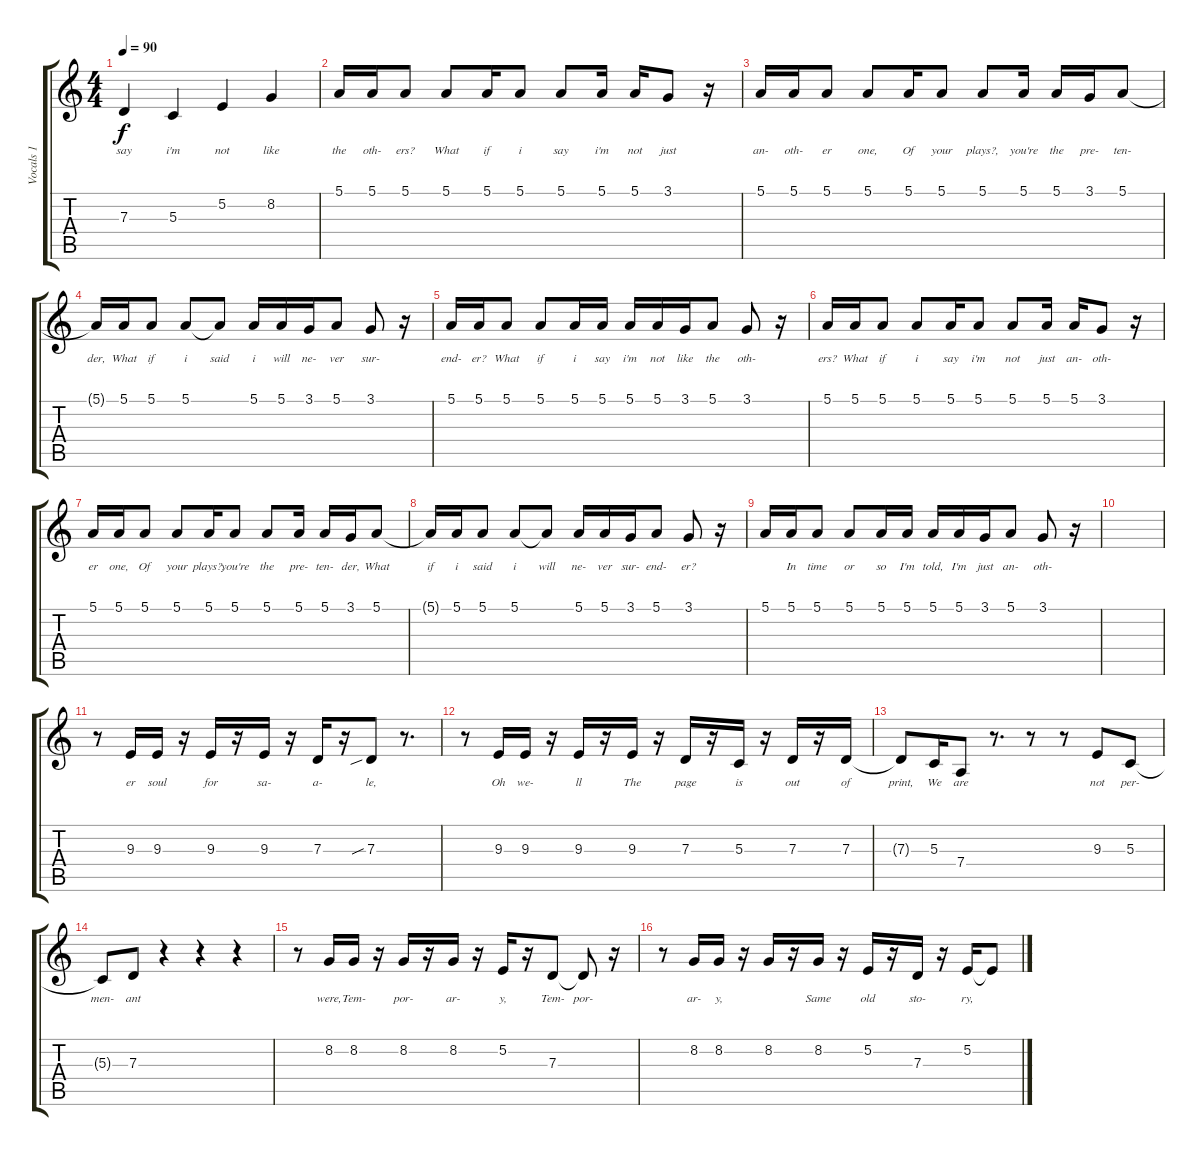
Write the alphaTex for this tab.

\track ("Vocals 1" "Vocals 1") {instrument flute}
\staff {score tabs}
\tuning (E4 B3 G3 D3 A2 E2) {hide}
\ts (4 4)
\tempo 90
\clef g2
\ks c
7.3.4{lyrics (0 "say") lyrics (1 "") lyrics (2 "") lyrics (3 "") lyrics (4 "") dy f} 5.3.4{lyrics (0 "i'm") lyrics (1 "") lyrics (2 "") lyrics (3 "") lyrics (4 "")} 5.2.4{lyrics (0 "not") lyrics (1 "") lyrics (2 "") lyrics (3 "") lyrics (4 "")} 8.2.4{lyrics (0 "like") lyrics (1 "") lyrics (2 "") lyrics (3 "") lyrics (4 "")} |
5.1.16{lyrics (0 "the") lyrics (1 "") lyrics (2 "") lyrics (3 "") lyrics (4 "")} 5.1.16{lyrics (0 "oth-") lyrics (1 "") lyrics (2 "") lyrics (3 "") lyrics (4 "")} 5.1.8{lyrics (0 "ers?") lyrics (1 "") lyrics (2 "") lyrics (3 "") lyrics (4 "")} 5.1.8{lyrics (0 "What") lyrics (1 "") lyrics (2 "") lyrics (3 "") lyrics (4 "")} 5.1.16{lyrics (0 "if") lyrics (1 "") lyrics (2 "") lyrics (3 "") lyrics (4 "")} 5.1.8{lyrics (0 "i") lyrics (1 "") lyrics (2 "") lyrics (3 "") lyrics (4 "")} 5.1.8{lyrics (0 "say") lyrics (1 "") lyrics (2 "") lyrics (3 "") lyrics (4 "")} 5.1.16{lyrics (0 "i'm") lyrics (1 "") lyrics (2 "") lyrics (3 "") lyrics (4 "")} 5.1.16{lyrics (0 "not") lyrics (1 "") lyrics (2 "") lyrics (3 "") lyrics (4 "")} 3.1.8{lyrics (0 "just") lyrics (1 "") lyrics (2 "") lyrics (3 "") lyrics (4 "")} r.16 |
5.1.16{lyrics (0 "an-") lyrics (1 "") lyrics (2 "") lyrics (3 "") lyrics (4 "")} 5.1.16{lyrics (0 "oth-") lyrics (1 "") lyrics (2 "") lyrics (3 "") lyrics (4 "")} 5.1.8{lyrics (0 "er") lyrics (1 "") lyrics (2 "") lyrics (3 "") lyrics (4 "")} 5.1.8{lyrics (0 "one,") lyrics (1 "") lyrics (2 "") lyrics (3 "") lyrics (4 "")} 5.1.16{lyrics (0 "Of") lyrics (1 "") lyrics (2 "") lyrics (3 "") lyrics (4 "")} 5.1.8{lyrics (0 "your") lyrics (1 "") lyrics (2 "") lyrics (3 "") lyrics (4 "")} 5.1.8{lyrics (0 "plays?,") lyrics (1 "") lyrics (2 "") lyrics (3 "") lyrics (4 "")} 5.1.16{lyrics (0 "you're") lyrics (1 "") lyrics (2 "") lyrics (3 "") lyrics (4 "")} 5.1.16{lyrics (0 "the") lyrics (1 "") lyrics (2 "") lyrics (3 "") lyrics (4 "")} 3.1.16{lyrics (0 "pre-") lyrics (1 "") lyrics (2 "") lyrics (3 "") lyrics (4 "")} 5.1.8{lyrics (0 "ten-") lyrics (1 "") lyrics (2 "") lyrics (3 "") lyrics (4 "")} |
5.1{t}.16{lyrics (0 "der,") lyrics (1 "") lyrics (2 "") lyrics (3 "") lyrics (4 "")} 5.1.16{lyrics (0 "What") lyrics (1 "") lyrics (2 "") lyrics (3 "") lyrics (4 "")} 5.1.8{lyrics (0 "if") lyrics (1 "") lyrics (2 "") lyrics (3 "") lyrics (4 "")} 5.1.8{lyrics (0 "i") lyrics (1 "") lyrics (2 "") lyrics (3 "") lyrics (4 "")} 5.1{t}.8{lyrics (0 "said") lyrics (1 "") lyrics (2 "") lyrics (3 "") lyrics (4 "")} 5.1.16{lyrics (0 "i") lyrics (1 "") lyrics (2 "") lyrics (3 "") lyrics (4 "")} 5.1.16{lyrics (0 "will") lyrics (1 "") lyrics (2 "") lyrics (3 "") lyrics (4 "")} 3.1.16{lyrics (0 "ne-") lyrics (1 "") lyrics (2 "") lyrics (3 "") lyrics (4 "")} 5.1.8{lyrics (0 "ver") lyrics (1 "") lyrics (2 "") lyrics (3 "") lyrics (4 "")} 3.1.8{lyrics (0 "sur-") lyrics (1 "") lyrics (2 "") lyrics (3 "") lyrics (4 "")} r.16 |
5.1.16{lyrics (0 "end-") lyrics (1 "") lyrics (2 "") lyrics (3 "") lyrics (4 "")} 5.1.16{lyrics (0 "er?") lyrics (1 "") lyrics (2 "") lyrics (3 "") lyrics (4 "")} 5.1.8{lyrics (0 "What") lyrics (1 "") lyrics (2 "") lyrics (3 "") lyrics (4 "")} 5.1.8{lyrics (0 "if") lyrics (1 "") lyrics (2 "") lyrics (3 "") lyrics (4 "")} 5.1.16{lyrics (0 "i") lyrics (1 "") lyrics (2 "") lyrics (3 "") lyrics (4 "")} 5.1.16{lyrics (0 "say") lyrics (1 "") lyrics (2 "") lyrics (3 "") lyrics (4 "")} 5.1.16{lyrics (0 "i'm") lyrics (1 "") lyrics (2 "") lyrics (3 "") lyrics (4 "")} 5.1.16{lyrics (0 "not") lyrics (1 "") lyrics (2 "") lyrics (3 "") lyrics (4 "")} 3.1.16{lyrics (0 "like") lyrics (1 "") lyrics (2 "") lyrics (3 "") lyrics (4 "")} 5.1.8{lyrics (0 "the") lyrics (1 "") lyrics (2 "") lyrics (3 "") lyrics (4 "")} 3.1.8{lyrics (0 "oth-") lyrics (1 "") lyrics (2 "") lyrics (3 "") lyrics (4 "")} r.16 |
5.1.16{lyrics (0 "ers?") lyrics (1 "") lyrics (2 "") lyrics (3 "") lyrics (4 "")} 5.1.16{lyrics (0 "What") lyrics (1 "") lyrics (2 "") lyrics (3 "") lyrics (4 "")} 5.1.8{lyrics (0 "if") lyrics (1 "") lyrics (2 "") lyrics (3 "") lyrics (4 "")} 5.1.8{lyrics (0 "i") lyrics (1 "") lyrics (2 "") lyrics (3 "") lyrics (4 "")} 5.1.16{lyrics (0 "say") lyrics (1 "") lyrics (2 "") lyrics (3 "") lyrics (4 "")} 5.1.8{lyrics (0 "i'm") lyrics (1 "") lyrics (2 "") lyrics (3 "") lyrics (4 "")} 5.1.8{lyrics (0 "not") lyrics (1 "") lyrics (2 "") lyrics (3 "") lyrics (4 "")} 5.1.16{lyrics (0 "just") lyrics (1 "") lyrics (2 "") lyrics (3 "") lyrics (4 "")} 5.1.16{lyrics (0 "an-") lyrics (1 "") lyrics (2 "") lyrics (3 "") lyrics (4 "")} 3.1.8{lyrics (0 "oth-") lyrics (1 "") lyrics (2 "") lyrics (3 "") lyrics (4 "")} r.16 |
5.1.16{lyrics (0 "er") lyrics (1 "") lyrics (2 "") lyrics (3 "") lyrics (4 "")} 5.1.16{lyrics (0 "one,") lyrics (1 "") lyrics (2 "") lyrics (3 "") lyrics (4 "")} 5.1.8{lyrics (0 "Of") lyrics (1 "") lyrics (2 "") lyrics (3 "") lyrics (4 "")} 5.1.8{lyrics (0 "your") lyrics (1 "") lyrics (2 "") lyrics (3 "") lyrics (4 "")} 5.1.16{lyrics (0 "plays?,") lyrics (1 "") lyrics (2 "") lyrics (3 "") lyrics (4 "")} 5.1.8{lyrics (0 "you're") lyrics (1 "") lyrics (2 "") lyrics (3 "") lyrics (4 "")} 5.1.8{lyrics (0 "the") lyrics (1 "") lyrics (2 "") lyrics (3 "") lyrics (4 "")} 5.1.16{lyrics (0 "pre-") lyrics (1 "") lyrics (2 "") lyrics (3 "") lyrics (4 "")} 5.1.16{lyrics (0 "ten-") lyrics (1 "") lyrics (2 "") lyrics (3 "") lyrics (4 "")} 3.1.16{lyrics (0 "der,") lyrics (1 "") lyrics (2 "") lyrics (3 "") lyrics (4 "")} 5.1.8{lyrics (0 "What") lyrics (1 "") lyrics (2 "") lyrics (3 "") lyrics (4 "")} |
5.1{t}.16{lyrics (0 "if") lyrics (1 "") lyrics (2 "") lyrics (3 "") lyrics (4 "")} 5.1.16{lyrics (0 "i") lyrics (1 "") lyrics (2 "") lyrics (3 "") lyrics (4 "")} 5.1.8{lyrics (0 "said") lyrics (1 "") lyrics (2 "") lyrics (3 "") lyrics (4 "")} 5.1.8{lyrics (0 "i") lyrics (1 "") lyrics (2 "") lyrics (3 "") lyrics (4 "")} 5.1{t}.8{lyrics (0 "will") lyrics (1 "") lyrics (2 "") lyrics (3 "") lyrics (4 "")} 5.1.16{lyrics (0 "ne-") lyrics (1 "") lyrics (2 "") lyrics (3 "") lyrics (4 "")} 5.1.16{lyrics (0 "ver") lyrics (1 "") lyrics (2 "") lyrics (3 "") lyrics (4 "")} 3.1.16{lyrics (0 "sur-") lyrics (1 "") lyrics (2 "") lyrics (3 "") lyrics (4 "")} 5.1.8{lyrics (0 "end-") lyrics (1 "") lyrics (2 "") lyrics (3 "") lyrics (4 "")} 3.1.8{lyrics (0 "er?") lyrics (1 "") lyrics (2 "") lyrics (3 "") lyrics (4 "")} r.16 |
5.1.16{lyrics (0 "") lyrics (1 "") lyrics (2 "") lyrics (3 "") lyrics (4 "")} 5.1.16{lyrics (0 "In") lyrics (1 "") lyrics (2 "") lyrics (3 "") lyrics (4 "")} 5.1.8{lyrics (0 "time") lyrics (1 "") lyrics (2 "") lyrics (3 "") lyrics (4 "")} 5.1.8{lyrics (0 "or") lyrics (1 "") lyrics (2 "") lyrics (3 "") lyrics (4 "")} 5.1.16{lyrics (0 "so") lyrics (1 "") lyrics (2 "") lyrics (3 "") lyrics (4 "")} 5.1.16{lyrics (0 "I'm") lyrics (1 "") lyrics (2 "") lyrics (3 "") lyrics (4 "")} 5.1.16{lyrics (0 "told,") lyrics (1 "") lyrics (2 "") lyrics (3 "") lyrics (4 "")} 5.1.16{lyrics (0 "I'm") lyrics (1 "") lyrics (2 "") lyrics (3 "") lyrics (4 "")} 3.1.16{lyrics (0 "just") lyrics (1 "") lyrics (2 "") lyrics (3 "") lyrics (4 "")} 5.1.8{lyrics (0 "an-") lyrics (1 "") lyrics (2 "") lyrics (3 "") lyrics (4 "")} 3.1.8{lyrics (0 "oth-") lyrics (1 "") lyrics (2 "") lyrics (3 "") lyrics (4 "")} r.16 |
|
r.8 9.3.16{lyrics (0 "er") lyrics (1 "") lyrics (2 "") lyrics (3 "") lyrics (4 "")} 9.3.16{lyrics (0 "soul") lyrics (1 "") lyrics (2 "") lyrics (3 "") lyrics (4 "")} r.16 9.3.16{lyrics (0 "for") lyrics (1 "") lyrics (2 "") lyrics (3 "") lyrics (4 "")} r.16 9.3.16{lyrics (0 "sa-") lyrics (1 "") lyrics (2 "") lyrics (3 "") lyrics (4 "")} r.16 7.3.16{lyrics (0 "a-") lyrics (1 "") lyrics (2 "") lyrics (3 "") lyrics (4 "")} r.16 7.3{sib}.8{lyrics (0 "le,") lyrics (1 "") lyrics (2 "") lyrics (3 "") lyrics (4 "")} r.8{d} |
r.8 9.3.16{lyrics (0 "Oh") lyrics (1 "") lyrics (2 "") lyrics (3 "") lyrics (4 "")} 9.3.16{lyrics (0 "we-") lyrics (1 "") lyrics (2 "") lyrics (3 "") lyrics (4 "")} r.16 9.3.16{lyrics (0 "ll") lyrics (1 "") lyrics (2 "") lyrics (3 "") lyrics (4 "")} r.16 9.3.16{lyrics (0 "The") lyrics (1 "") lyrics (2 "") lyrics (3 "") lyrics (4 "")} r.16 7.3.16{lyrics (0 "page") lyrics (1 "") lyrics (2 "") lyrics (3 "") lyrics (4 "")} r.16 5.3.16{lyrics (0 "is") lyrics (1 "") lyrics (2 "") lyrics (3 "") lyrics (4 "")} r.16 7.3.16{lyrics (0 "out") lyrics (1 "") lyrics (2 "") lyrics (3 "") lyrics (4 "")} r.16 7.3.16{lyrics (0 "of") lyrics (1 "") lyrics (2 "") lyrics (3 "") lyrics (4 "")} |
7.3{t}.8{lyrics (0 "print,") lyrics (1 "") lyrics (2 "") lyrics (3 "") lyrics (4 "")} 5.3.16{lyrics (0 "We") lyrics (1 "") lyrics (2 "") lyrics (3 "") lyrics (4 "")} 7.4.8{lyrics (0 "are") lyrics (1 "") lyrics (2 "") lyrics (3 "") lyrics (4 "")} r.8{d} r.8 r.8 9.3.8{lyrics (0 "not") lyrics (1 "") lyrics (2 "") lyrics (3 "") lyrics (4 "")} 5.3.8{lyrics (0 "per-") lyrics (1 "") lyrics (2 "") lyrics (3 "") lyrics (4 "")} |
5.3{t}.8{lyrics (0 "men-") lyrics (1 "") lyrics (2 "") lyrics (3 "") lyrics (4 "")} 7.3.8{lyrics (0 "ant") lyrics (1 "") lyrics (2 "") lyrics (3 "") lyrics (4 "")} r.4 r.4 r.4 |
r.8 8.2.16{lyrics (0 "were,") lyrics (1 "") lyrics (2 "") lyrics (3 "") lyrics (4 "")} 8.2.16{lyrics (0 "Tem-") lyrics (1 "") lyrics (2 "") lyrics (3 "") lyrics (4 "")} r.16 8.2.16{lyrics (0 "por-") lyrics (1 "") lyrics (2 "") lyrics (3 "") lyrics (4 "")} r.16 8.2.16{lyrics (0 "ar-") lyrics (1 "") lyrics (2 "") lyrics (3 "") lyrics (4 "")} r.16 5.2.16{lyrics (0 "y,") lyrics (1 "") lyrics (2 "") lyrics (3 "") lyrics (4 "")} r.16 7.3.8{lyrics (0 "Tem-") lyrics (1 "") lyrics (2 "") lyrics (3 "") lyrics (4 "")} 7.3{t}.8{lyrics (0 "por-") lyrics (1 "") lyrics (2 "") lyrics (3 "") lyrics (4 "")} r.16 |
r.8 8.2.16{lyrics (0 "ar-") lyrics (1 "") lyrics (2 "") lyrics (3 "") lyrics (4 "")} 8.2.16{lyrics (0 "y,") lyrics (1 "") lyrics (2 "") lyrics (3 "") lyrics (4 "")} r.16 8.2.16{lyrics (0 "") lyrics (1 "") lyrics (2 "") lyrics (3 "") lyrics (4 "")} r.16 8.2.16{lyrics (0 "Same") lyrics (1 "") lyrics (2 "") lyrics (3 "") lyrics (4 "")} r.16 5.2.16{lyrics (0 "old") lyrics (1 "") lyrics (2 "") lyrics (3 "") lyrics (4 "")} r.16 7.3.16{lyrics (0 "sto-") lyrics (1 "") lyrics (2 "") lyrics (3 "") lyrics (4 "")} r.16 5.2.16{lyrics (0 "ry,") lyrics (1 "") lyrics (2 "") lyrics (3 "") lyrics (4 "")} 5.2{t}.8{lyrics (0 "") lyrics (1 "") lyrics (2 "") lyrics (3 "") lyrics (4 "")}
